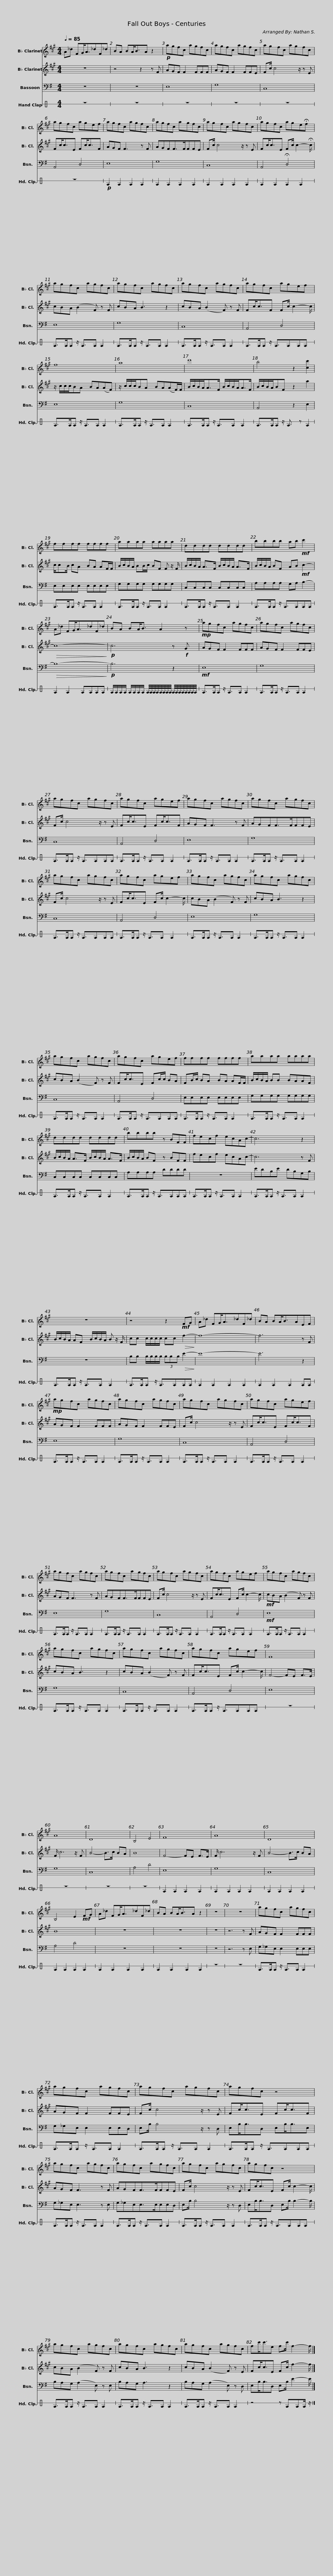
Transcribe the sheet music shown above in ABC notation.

X:1
%%score 1 2 3 4
L:1/8
Q:1/4=85
M:4/4
I:linebreak $
K:G
V:1 treble transpose=-2
V:2 treble transpose=-2
V:3 bass
V:4 perc stafflines=1
K:none
V:1
[K:A] A_d FG<A_dF_d | BA BA<BA z2 |!p! agfc agfc | agfc agfc |$ agfc agfc | %5
 agfc agef | agfc agfc | agfc agfc |$ agfc agfc | agfc age!fermata!f | %10
 agfc agfc |$ agfc agfc | agfc agfc | agfc agef |$ f8 | %15
 a8 | d'8 |$ b4 z2 [cc']2 | ffff ffff | aaaa aaaa |$ %20
 dddd dddd | bbbb ab!mf! c'2 | A_d FG<A_dF_d |$ BA BA<B A2 z |!mp! agfc agfc | %25
 agfc agfc |$ agfc agfc | agfc agef | agfc agfc |$ agfc agfc | %30
 agfc agfc | agfc agef |$ agfc agfc | agfc agfc | agfc agfc |$ %35
 agfc agef | ffff ffff | aaaa aaaa |$ dddd dddd | bbbb z BFF | %40
 fecf ecAc- |$ c6 z2 | z8 | z4 z2!mf! FG |$ A_d FG<A_dF_d | %45
 BA BA<BAEF |!mp! agfc agfc | agfc agfc |$ agfc agfc | agfc agef | %50
 agfc agfc |$ agfc agfc | agfc agfc | agfc agef |$ agfc agfc | %55
 agfc agfc | agfc agfc |$ agfc agef | F8 | A8 | %60
 D8 | B,4 E4 | F8 |$ A8 | D8 | %65
 B,4 E2!mf! FG | A_d FG<A_dF_d | BA BA<BA z2 | z8 |$ z8 | %70
 agfc agfc | agfc agfc | agfc agfc |$ agfc z4 | agfc agfc | %75
 agfc agfc |$ agfc agfc | agfc z4 | agfc agfc |$ agfc agfc | %80
 agfc agfc | fc'<c'e fc'/ f2- f/ |] %82
V:2
[K:A] z8 | z4 z2 z F | AGF F2 FFF | AGF F2 FFE |$ Fc/ c4 z/ z E | %5
 Fc<cE Fc<cF | AGF F3 z F | AGFF>FFFE |$ Fc/ c4 z/ z E | Fc<cE Fc/ c2- !fermata!c/ | %10
 cBA (B2 F) z F |$ cBA B3 z2 | cBA (B2 F) z F | Fc<cF Fc/ c2- c/ |$ z/ c/c/c/BA BA(AF) | %15
 z/ c/c/c/BA BA(AF/)F/ | B/c/B/A<AF/ B/c/B/A<AF/ |$ B/c/B/A/BF z2 a2 | c/cB/ cA BA AF/F/ | B/c/B/A/ BB/c/ BF F z/ F/ |$ %20
 B/c/B/A/ A>F B/c/B/A/ A>F | B/c/B/A/ BF AB!mf! c2- |!>(! c8-!>)! |$!p! c6 z!f! G | AGF F2 FFF | %25
 AGF F2 FFE |$ Fc/ c4 z/ z E | Fc<cE Fc<cF | AGF F3 z F |$ AGFF>FFFE | %30
 Fc/ c4 z/ z E | Fc<cE Fc/ c2- c/ |$ cBA (B2 F) z F | cBA B3 z2 | cBA (B2 F) z F |$ %35
 Fc<cE Fc/c/ BA | FB/c/ BA BA AF/F/ | B/c/B/A/ BB BAAF |$ B/c/B/A/ A>F B/c/B/A/ A>F | B/c/B/A/ BF z BFF | %40
 fecf ecAc- |$ c6 z F | B/c/B/A/ AF B/c/B/A/ B z/ F/ | cc c/c/c/c/ cc!>(! f2-!>)! |$ f8- | %45
 f6 z F | AGF F2 FFF | AGF F2 FFE |$ Fc/ c4 z/ z E | Fc<cE Fc<cF | %50
 AGF F3 z F |$ AGFF>FFFE | Fc/ c4 z/ z E | Fc<cE Fc/ c2- c/ |$!mf! cBA (B2 F) z F | %55
 cBA B3 z2 | cBA (B2 F) z F |$ Fc<cE Fc/ c2- c/ | F4- FE F>E | F/ c6 z/ F | %60
 B4- B>c BA | B8 | F4- FE F>E |$ F/ c6 z/ F | B4- B>c BA | %65
 B8 | z8 | z8 | z8 |$ z6 z F | %70
 AGF F2 FFF | AGF F2 FFE | Fc/ c4 z/ z E |$ Fc<cE Fc<cF | AGF F3 z F | %75
 AGFF>FFFE |$ Fc/ c4 z/ z E | Fc<cE Fc/ c2- c/ | cBA (B2 F) z F |$ cBA B3 z2 | %80
 cBA (B2 F) z E | Fc<cE Fc/ f2- f/ |] %82
V:3
 z8 | z8 | E,8 | G,8 |$ C,8 | %5
 A,,4 D,4 | E,8 | G,8 |$ C,8 | A,,4 !fermata!D,4 | %10
 E,8 |$ G,8 | C,8 | A,,4 D,4 |$ E,8 | %15
 G,8 | C,8 |$ A,,4 z2 E,2 | E,E,E,E, E,E,E,E, | G,G,G,G, G,G,G,G, |$ %20
 C,C,C,C, C,C,C,C, | A,A,A,A, G,A, B,2- |!>(! B,8-!>)! |$!p! B,6 z2 |!mf! E,8 | %25
 G,8 |$ C,8 | A,,4 D,4 | E,8 |$ G,8 | %30
 C,8 | A,,4 D,4 |$ E,8 | G,8 | C,8 |$ %35
 A,,4 D,4 | E,E,E,E, E,E,E,E, | G,G,G,G, G,G,G,G, |$ C,C,C,C, C,C,C,C, | A,A,A,A, DDDD | %40
 z8 |$ EDB,E DB,G,B, | z8 | B,B, B,/B,/B,/B,/ (3B,B,B,!>(! E2-!>)! |$ E8- | %45
 E6 z2 | E,8 | G,8 |$ C,8 | A,,4 D,4 | %50
 E,8 |$ G,8 | C,8 | A,,4 D,4 |$!mf! E,8 | %55
 G,8 | C,8 |$ A,,4 D,4 | E,8 | G,8 | %60
 C,8 | A,4 D4 | E,8 |$ G,8 | C,8 | %65
 A,4 D4 | z8 | z8 | z8 |$ z6 z E, | %70
 G,_G,E, E,2 E,E,E, | G,_G,E, E,2 E,E,D, | E,B,/ B,4 z/ z D, |$ E,B,<B,D, E,B,<B,E, | G,_G,E, E,3 z E, | %75
 G,_G,E,E,>E,E,E,D, |$ E,B,/ B,4 z/ z D, | E,B,<B,D, E,B,/ B,2- B,/ | B,A,G, (A,2 E,) z E, |$ B,A,G, A,3 z2 | %80
 B,A,G, (A,2 E,) z D, | E,B,<B,D, E,B,/ E2- E/ |] %82
V:4
[K:C] z8 | z8 | z8 | z8 |$ z8 | %5
 z8 |!p! E2 E2 E2 E2 | E2 E2 E2 E2 |$ E2 E2 E2 E2 | E2 E2 E2 E2 | %10
 E>EE z/ E3/2E E2 |$ E>EE z/ E3/2E E2 | E>EE z/ E3/2E E2 | E>EE z/ E3/2EEE |$ E>EE z/ E3/2E E2 | %15
 E>EE z/ E3/2E E2 | E>EE z/ E3/2E E2 |$ E>EE z/ E3/2 z E2 | E>EE z/ E3/2E E2 | E>EE z/ E3/2E E2 |$ %20
 E>EE z/ E3/2E E2 | E>EE z/ E3/2EEE | E2 E2 EEEE |$ E/E/E/E/ E/E/E/E/ E/4E/4E/4E/4E/4E/4E/4E/4 E/4E/4E/4E/4E/4E/4E/4E/4 | E>EE z/ E3/2E E2 | %25
 E>EE z/ E3/2E E2 |$ E>EE z/ E3/2EEE | E>EE z/ E3/2E E2 | E>EE z/ E3/2E E2 |$ E>EE z/ E3/2E E2 | %30
 E>EE z/ E3/2EEE | E>EE z/ E3/2E E2 |$ E>EE z/ E3/2E E2 | E>EE z/ E3/2E E2 | E>EE z/ E3/2E E2 |$ %35
 E>EE z/ E3/2EEE | E>EE z/ E3/2E E2 | E>EE z/ E3/2E E2 |$ E>EE z/ E3/2E E2 | E>EE z/ E3/2EEE | %40
 E>EE z/ E3/2E E2 |$ E>EE z/ E3/2E E2 | E>EE z/ E3/2E E2 | E>EE z/ E3/2EEE |$ E2 E2 E2 E2 | %45
 E2 E2 E2 EE | E>EE z/ E3/2E E2 | E>EE z/ E3/2E E2 |$ E>EE z/ E3/2E E2 | E>EE z/ E3/2E E2 | %50
 E>EE z/ E3/2E E2 |$ E>EE z/ E3/2E E2 | E>EE z/ E3/2E E2 | E>EE z/ E3/2E E2 |$ E>EE z/ E3/2E E2 | %55
 E>EE z/ E3/2E E2 | E>EE z/ E3/2E E2 |$ E>EE z/ E3/2EEE | z8 | z8 | %60
 z8 | z8 | E2 E2 E2 E2 |$ E2 E2 E2 E2 | E2 E2 E2 E2 | %65
 E2 E2 E2 E2 | E2 E2 E2 E2 | E2 E2 E2 E2 | z8 |$ z8 | %70
 E>EE z/ E3/2E E2 | E>EE z/ E3/2E E2 | E>EE z/ E3/2E E2 |$ E>EE z/ E3/2EEE | E>EE z/ E3/2E E2 | %75
 E>EE z/ E3/2E E2 |$ E>EE z/ E3/2E E2 | E>EE z/ E3/2EEE | E>EE z/ E3/2E E2 |$ E>EE z/ E3/2E E2 | %80
 E>EE z/ E3/2E E2 | z4 z EEE/ z/ |] %82
